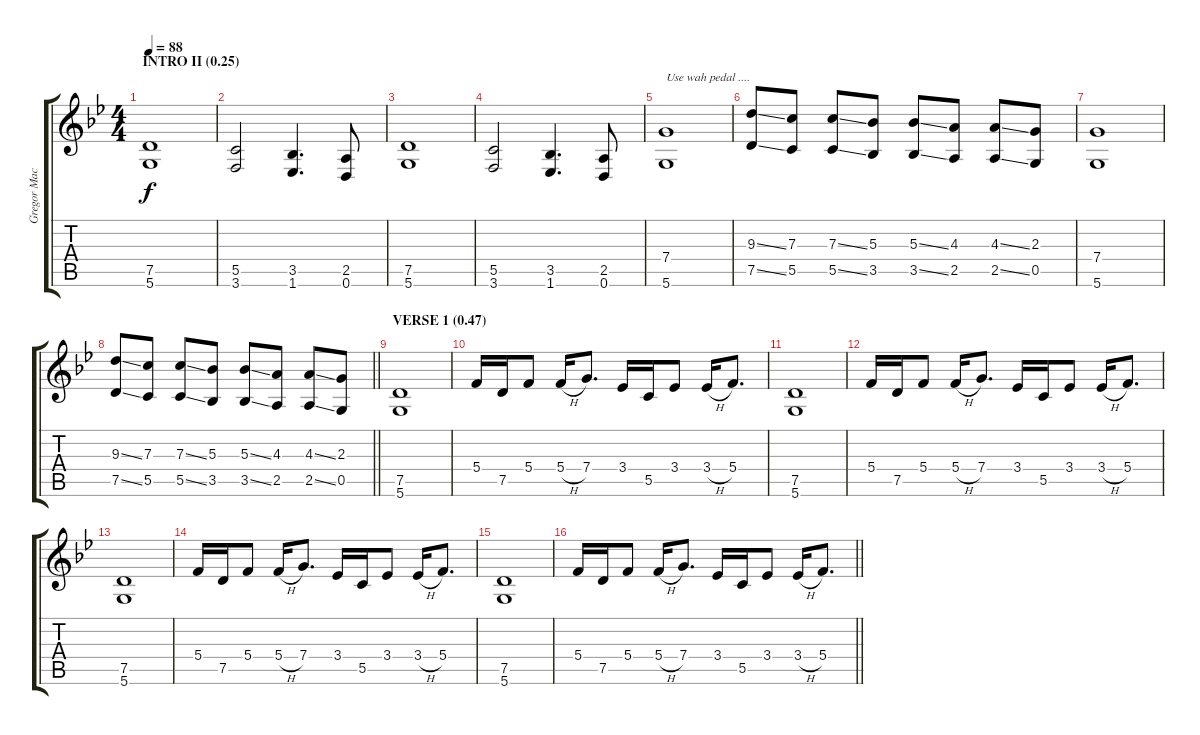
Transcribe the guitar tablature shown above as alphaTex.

\track ("Gregor Mackintosh" "Gregor Mac") {instrument distortionguitar}
\staff {score tabs}
\tuning (D4 A3 F3 C3 G2 D2) {hide}
\ts (4 4)
\section ("" "INTRO II (0.25)")
\tempo 88
\clef g2
\ks bb
(7.5 5.6).1{dy f} |
(5.5 3.6).2 (3.5 1.6).4{d} (2.5 0.6).8 |
(7.5 5.6).1 |
(5.5 3.6).2 (3.5 1.6).4{d} (2.5 0.6).8 |
(7.4 5.6).1{txt "Use wah pedal ...."} |
(9.3{ss} 7.5{ss}).8 (7.3 5.5).8 (7.3{ss} 5.5{ss}).8 (5.3 3.5).8 (5.3{ss} 3.5{ss}).8 (4.3 2.5).8 (4.3{ss} 2.5{ss}).8 (2.3 0.5).8 |
(7.4 5.6).1 |
\barLineRight lightlight
(9.3{ss} 7.5{ss}).8 (7.3 5.5).8 (7.3{ss} 5.5{ss}).8 (5.3 3.5).8 (5.3{ss} 3.5{ss}).8 (4.3 2.5).8 (4.3{ss} 2.5{ss}).8 (2.3 0.5).8 |
\section ("" "VERSE 1 (0.47)")
(7.5 5.6).1 |
5.4.16 7.5.16 5.4.8 5.4{h}.16 7.4.8{d} 3.4.16 5.5.16 3.4.8 3.4{h}.16 5.4.8{d} |
(7.5 5.6).1 |
5.4.16 7.5.16 5.4.8 5.4{h}.16 7.4.8{d} 3.4.16 5.5.16 3.4.8 3.4{h}.16 5.4.8{d} |
(7.5 5.6).1 |
5.4.16 7.5.16 5.4.8 5.4{h}.16 7.4.8{d} 3.4.16 5.5.16 3.4.8 3.4{h}.16 5.4.8{d} |
(7.5 5.6).1 |
\barLineRight lightlight
5.4.16 7.5.16 5.4.8 5.4{h}.16 7.4.8{d} 3.4.16 5.5.16 3.4.8 3.4{h}.16 5.4.8{d}
